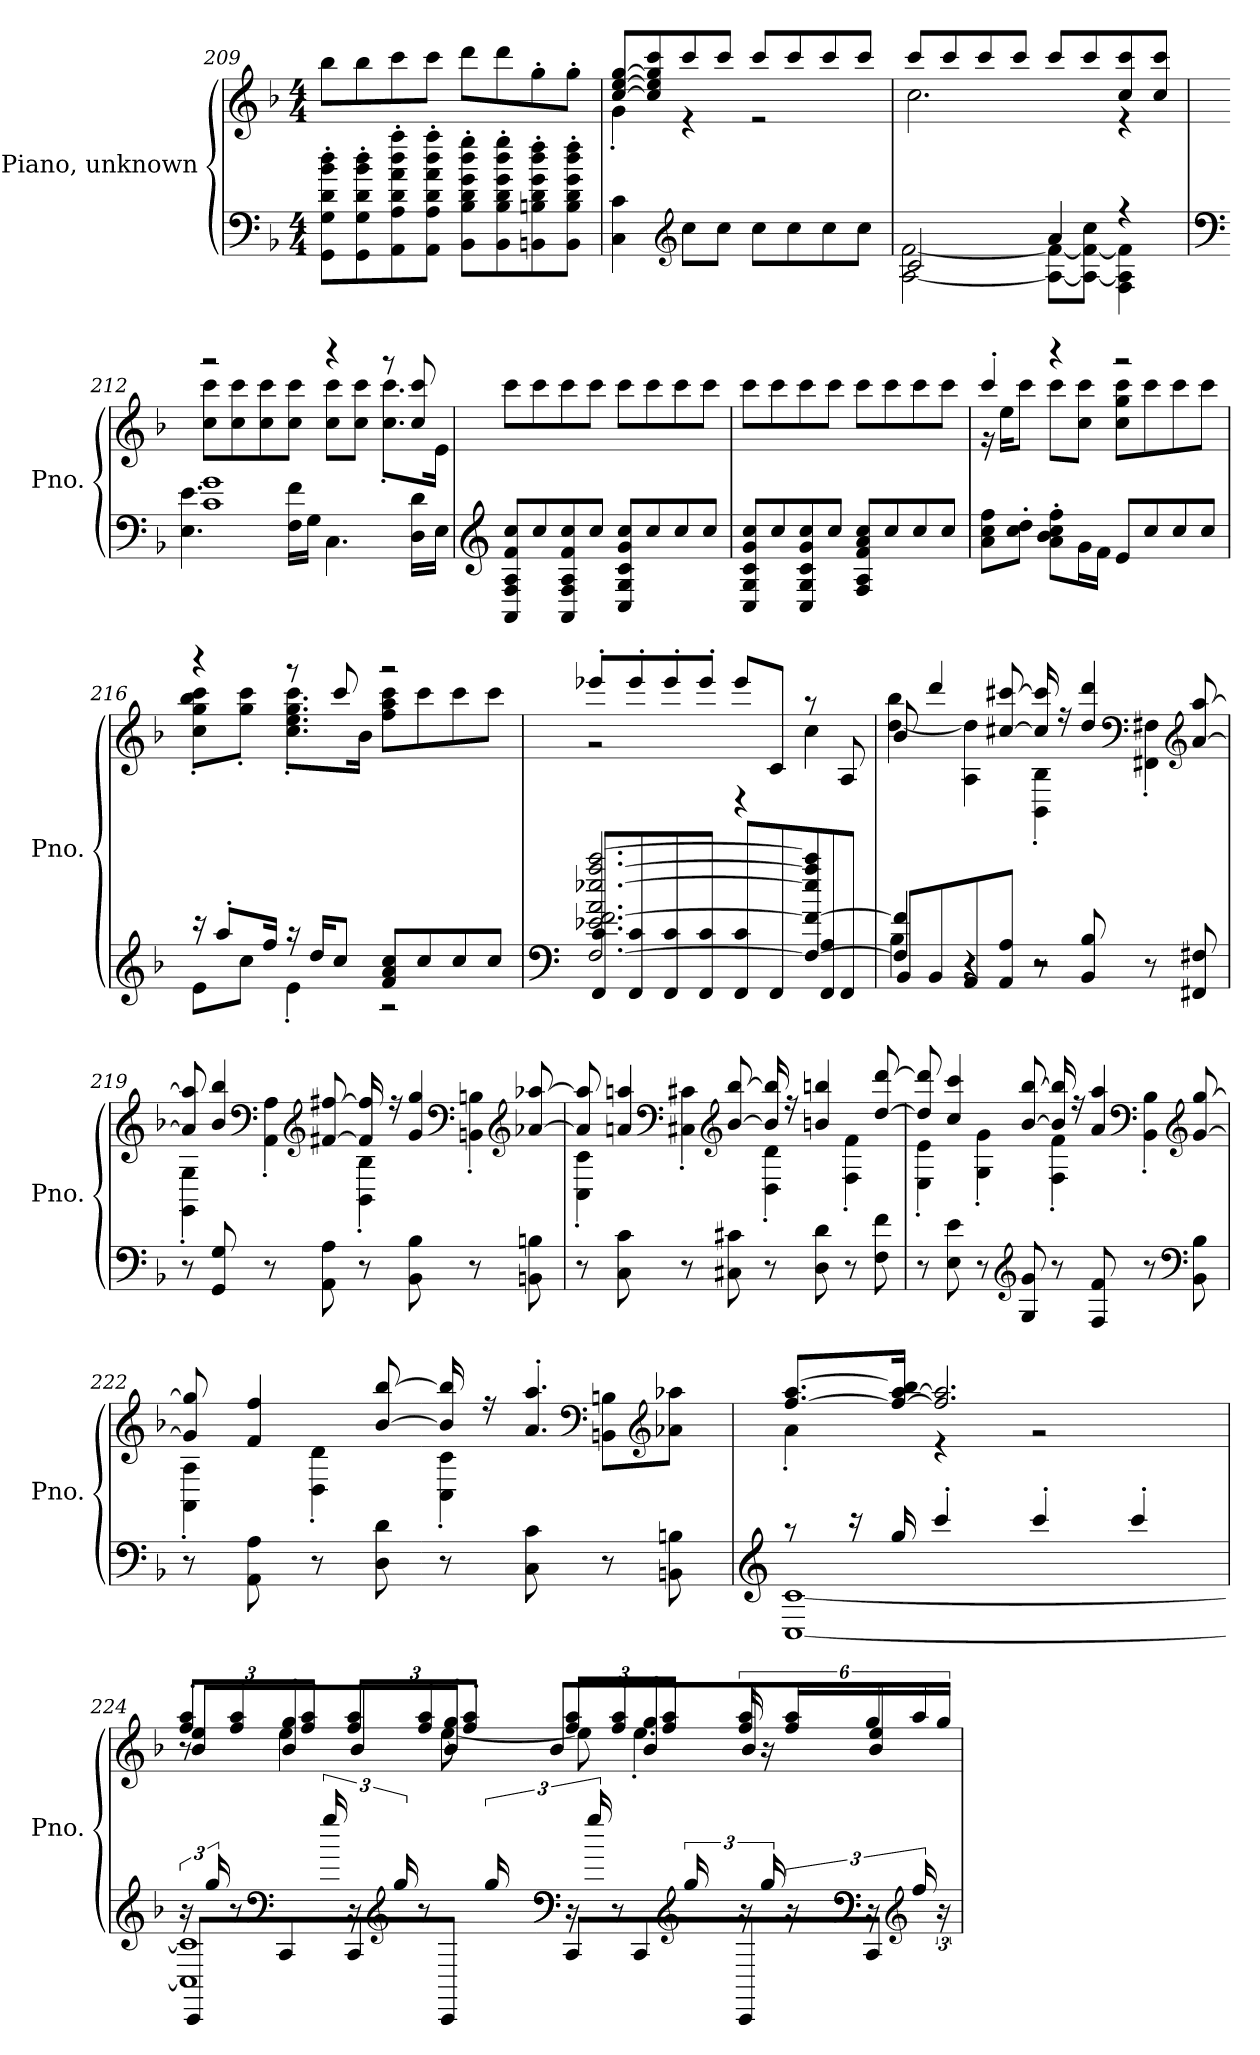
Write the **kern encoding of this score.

**kern	**kern
*part1	*part1
*staff2	*staff1
*I"Piano, unknown	*
*I'Pno.	*
*clefF4	*clefG2
*k[b-]	*k[b-]
*M4/4	*M4/4
=209	=209
8GG\' 8G\' 8d\' 8b-\' 8dd\'L	8bb-\L
8GG\' 8G\' 8d\' 8b-\' 8dd\'	8bb-\
8AA\' 8A\' 8d\' 8a\' 8dd\' 8aa\'	8ccc\
8AA\' 8A\' 8d\' 8a\' 8dd\' 8aa\'J	8ccc\J
8BB-\' 8B-\' 8d\' 8g\' 8dd\' 8gg\'L	8ddd\L
8BB-\' 8B-\' 8d\' 8g\' 8dd\' 8gg\'	8ddd\
8BBn\' 8Bn\' 8d\' 8g\' 8dd\' 8ff\'	8gg'\
8BB\' 8B\' 8d\' 8g\' 8dd\' 8ff\'J	8gg'\J
=210	=210
*	*^
4C\ 4c\	[8cc/ [8ee/ [8gg/L	4g'\
.	8cc/] 8ee/] 8gg/] 8ccc/	.
*clefG2	*	*
8cc\L	8ccc/	4r
8cc\J	8ccc/J	.
8cc\L	8ccc/L	2r
8cc\	8ccc/	.
8cc\	8ccc/	.
8cc\J	8ccc/J	.
!!LO:LB:g=z	!!
=211	=211	=211
*^	*	*
2c/	[2A\ [2f\	8ccc/L	2.cc\
.	.	8ccc/	.
.	.	8ccc/	.
.	.	8ccc/J	.
4a/	8A\_ 8f\_L	8ccc/L	.
.	8A\_ 8f\_ 8cc\J	8ccc/	.
4r	4F\ 4A\] 4f\]	8cc/ 8ccc/	4r
.	.	8cc/ 8ccc/J	.
=212	=212	=212	=212
*clefF4	*	*	*
1c 1g	4.E\ 4.e\	2r	8cc\ 8ccc\L
.	.	.	8cc\ 8ccc\
.	.	.	8cc\ 8ccc\
.	16F\ 16f\LL	.	8cc\ 8ccc\J
.	16G\JJ	.	.
.	4.C\	4r	8cc\ 8ccc\L
.	.	.	8cc\ 8ccc\J
.	.	8r	8.cc\' 8.ccc\'L
.	16D\ 16d\LL	8cc/ 8ccc/	.
.	16E\JJ	.	16e\Jk
*v	*v	*	*
*	*v	*v
=213	=213
*clefG2	*
8AA/ 8F/ 8A/ 8f/ 8cc/L	8ccc\L
8cc/	8ccc\
8AA/ 8F/ 8A/ 8f/ 8cc/	8ccc\
8cc/J	8ccc\J
8C/ 8G/ 8c/ 8g/ 8cc/L	8ccc\L
8cc/	8ccc\
8cc/	8ccc\
8cc/J	8ccc\J
!!LO:LB:g=z
=214	=214
8C/ 8G/ 8c/ 8g/ 8cc/L	8ccc\L
8cc/	8ccc\
8C/ 8G/ 8c/ 8g/ 8cc/	8ccc\
8cc/J	8ccc\J
8F/ 8A/ 8f/ 8a/ 8cc/L	8ccc\L
8cc/	8ccc\
8cc/	8ccc\
8cc/J	8ccc\J
=215	=215
*	*^
8a\ 8cc\ 8ff\L	4ccc'/	16r
.	.	16ee\KL
8cc\' 8dd\'J	.	8ccc\J
8a\' 8b-\' 8cc\' 8ff\'L	4r	8ccc\L
16g\L	.	8cc\ 8ccc\J
16f\JJ	.	.
8e/L	2r	8cc\ 8gg\ 8ccc\L
8cc/	.	8ccc\
8cc/	.	8ccc\
8cc/J	.	8ccc\J
=216	=216	=216
*^	*	*
16r	8e\L	4r	8cc\' 8gg\' 8bb-\' 8ccc\'L
8aa'/L	.	.	.
.	8cc\J	.	8gg\' 8ccc\'J
16ff/Jk	.	.	.
16r	4e'\	8r	8.cc\' 8.ee\' 8.gg\' 8.ccc\'L
16dd/KL	.	.	.
8cc/J	.	8ccc/	.
.	.	.	16b-\Jk
8f/ 8a/ 8cc/L	2r	2r	8ff\ 8aa\ 8ccc\L
8cc/	.	.	8ccc\
8cc/	.	.	8ccc\
8cc/J	.	.	8ccc\J
!!LO:PB:g=z	!!
=217	=217	=217	=217
*clefF4	*	*	*
[2.F/ 2.e-X/ [2.f/ 2.a/ [2.ee-X/ [2.aa/ [2.ccc/	8FF/ 8c/L	8eee-X'/L	2r
.	8FF/ 8c/	8eee-'/	.
.	8FF/ 8c/	8eee-'/	.
.	8FF/ 8c/J	8eee-'/J	.
.	8FF/ 8c/L	8eee-/L	4r
.	8FF/	8c/J	.
4F/_ 4f/_ 4ee-/] 4aa/] 4ccc/]	8FF/ 8A/	8r	4cc\
.	8FF/J	8A/	.
=218	=218	=218	=218
*	*^	*	*
4F/] 4f/]	4B-\	8BB-/L	8b-/	[4dd\ 4bb-\
.	.	8BB-/	4ddd/	.
4r	4r	8AA/	.	4A\ 4dd\]
.	.	8AA/ 8A/J	[8cc#X/ [8ccc#X/	.
2r	2r	8r	16cc#/] 16ccc#/]	4BB-\' 4B-\'
.	.	.	16r	.
.	.	8BB-/ 8B-/	4dd/ 4ddd/	.
*	*	*	*clefF4	*
.	.	8r	.	4FF#X\' 4F#X\'
*	*	*	*clefG2	*
.	.	8FF#X/ 8F#X/	[8a/ [8aa/	.
*v	*v	*v	*	*
!!LO:LB:g=z	!!
=219	=219	=219
8r	8a/] 8aa/]	4GG\' 4G\'
8GG/ 8G/	4b-/ 4bb-/	.
*	*clefF4	*
8r	.	4AA\' 4A\'
*	*clefG2	*
8AA\ 8A\	[8f#X/ [8ff#X/	.
8r	16f#/] 16ff#/]	4BB-\' 4B-\'
.	16r	.
8BB-\ 8B-\	4g/ 4gg/	.
*	*clefF4	*
8r	.	4BBn\' 4Bn\'
*	*clefG2	*
8BBn\ 8Bn\	[8a-X/ [8aa-X/	.
=220	=220	=220
8r	8a-/] 8aa-/]	4C\' 4c\'
8C\ 8c\	4an/ 4aan/	.
*	*clefF4	*
8r	.	4C#X\' 4c#X\'
*	*clefG2	*
8C#X\ 8c#X\	[8b-/ [8bb-/	.
8r	16b-/] 16bb-/]	4D\' 4d\'
.	16r	.
8D\ 8d\	4bn/ 4bbn/	.
8r	.	4F\' 4f\'
8F\ 8f\	[8dd/ [8ddd/	.
!!LO:LB:g=z	!!
=221	=221	=221
8r	8dd/] 8ddd/]	4E\' 4e\'
8E\ 8e\	4cc/ 4ccc/	.
8r	.	4G\' 4g\'
*clefG2	*	*
8G/ 8g/	[8b-/ [8bb-/	.
8r	16b-/] 16bb-/]	4F\' 4f\'
.	16r	.
8F/ 8f/	4a/ 4aa/	.
*	*clefF4	*
8r	.	4BB-\' 4B-\'
*clefF4	*clefG2	*
8BB-\ 8B-\	[8g/ [8gg/	.
=222	=222	=222
8r	8g/] 8gg/]	4AA\' 4A\'
8AA\ 8A\	4f/ 4ff/	.
8r	.	4D\' 4d\'
8D\ 8d\	[8b-/ [8bb-/	.
8r	16b-/] 16bb-/]	4C\' 4c\'
.	16r	.
8C\ 8c\	4.a/' 4.aa/'	.
*	*clefF4	*
8r	.	8BBn\ 8Bn\L
*	*clefG2	*
8BBn\ 8Bn\	.	8a-X\ 8aa-X\J
=223	=223	=223
*clefG2	*	*
*^	*	*
8r	[1C [1c	[8.ff/ [8.aa/L	4a'\
16r	.	.	.
16gg/	.	16ff/_ 16aa/_ 16bb-/Jk	.
4ccc'/	.	2.ff/] 2.aa/]	4r
4ccc'/	.	.	2r
4ccc'/	.	.	.
*	*	*v	*v
!!LO:LB:g=z
=224	=224	=224
*	*^	*
*	*	*	*Xbrackettup
*	*	*	*^
*	*	*	*	*^
24r	1C] 1c]	8CC/L	12ff/' 12aa/'L	8r	8b-/ 8ee/L
24gg/	.	.	.	.	.
8r	.	.	12ff/' 12aa/'	.	.
*clefF4	*	*	*	*	*
.	.	8CC/	.	4ee\	8b-/' 8gg/'
.	.	.	12ff/' 12aa/'J	.	.
24gg/	.	.	.	.	.
24r	.	8CC/	12ff/' 12aa/'L	.	8b-/
*clefG2	*	*	*	*	*
24gg/	.	.	.	.	.
8r	.	.	12ff/' 12aa/'	.	.
.	.	8CC/J	.	[8ee\	8b-/' 8gg/'J
.	.	.	12ff/' 12aa/'J	.	.
24gg/	.	.	.	.	.
*clefF4	*	*	*	*	*
24r	.	8CC/L	12ff/' 12aa/'L	8ee\]	8b-/L
24gg/	.	.	.	.	.
8r	.	.	12ff/' 12aa/'	.	.
.	.	8CC/	.	4.ee'\	8b-/' 8gg/'
.	.	.	12ff/' 12aa/'J	.	.
*clefG2	*	*	*	*	*
24gg/	.	.	.	.	.
*	*	*	*brackettup	*	*
24r	.	8CC/	24ff/ 24aa/	.	8b-/
24gg/	.	.	24r	.	.
24r	.	.	24ff/ 24aa/LL	.	.
*clefF4	*	*	*	*	*
*	*	*	*Xbrackettup	*	*
24r	.	8CC/J	24gg/	.	8b-/ 8ee/J
*clefG2	*	*	*	*	*
24ff/	.	.	24aa/	.	.
24r	.	.	24gg/JJ	.	.
*v	*v	*v	*	*	*
*	*v	*v	*v
=	=
*-	*-
